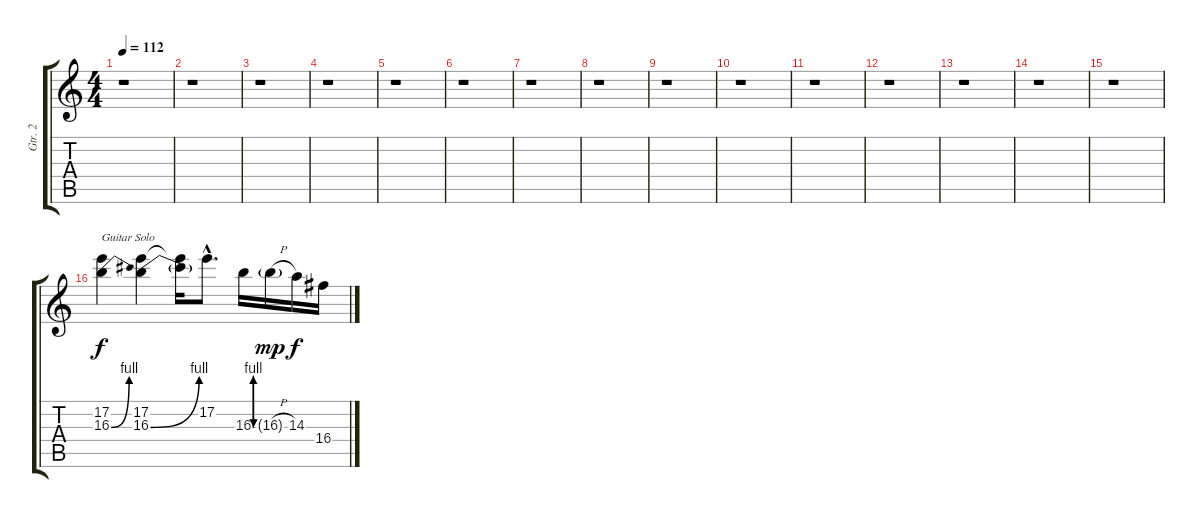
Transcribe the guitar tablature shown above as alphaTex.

\track ("Gtr. 2" "Gtr. 2") {instrument distortionguitar}
\staff {score tabs}
\tuning (E4 B3 G3 D3 A2 E2) {hide}
\ts (4 4)
\tempo 112
\clef g2
\ks c
r.1{dy f} |
r.1 |
r.1 |
r.1 |
r.1 |
r.1 |
r.1 |
r.1 |
r.1 |
r.1 |
r.1 |
r.1 |
r.1 |
r.1 |
r.1 |
(17.2 16.3{be (bend 0 0 60 4)}).4{txt "Guitar Solo"} (17.2 16.3{be (bend 0 0 60 4)}).4 (17.2{t} 16.3{t}).16 17.2{hac}.8{d} 16.3{be (custom 0 0 15 4 30 4 45 0 60 0)}.16 16.3{h g}.16{dy mp} 14.3.16{dy f} 16.4.16
